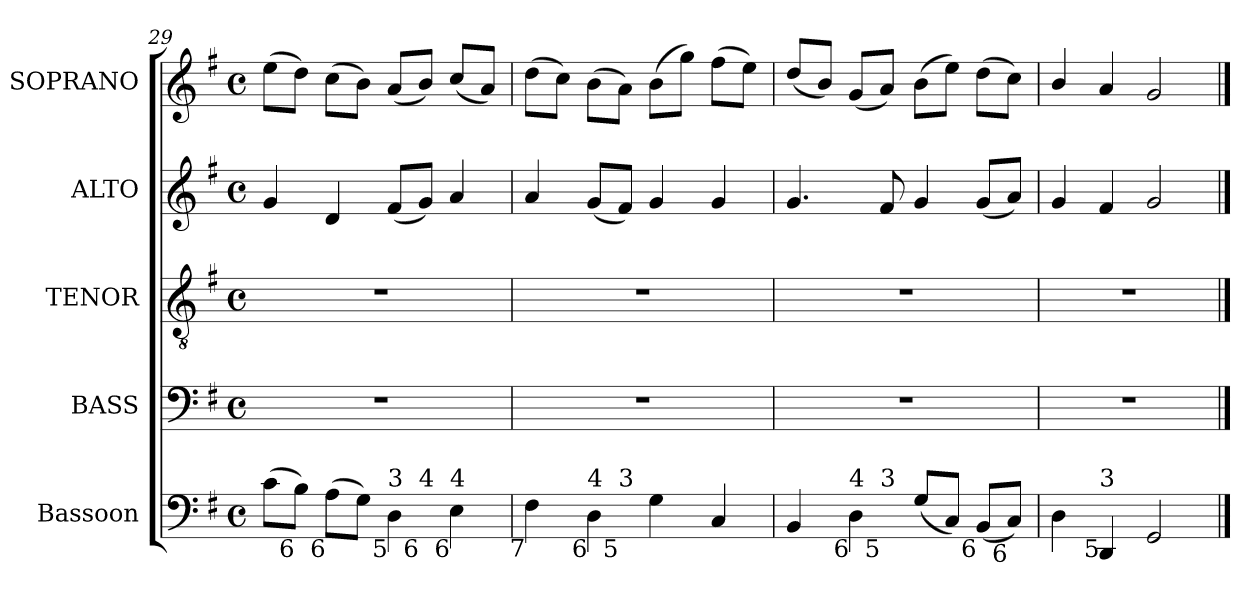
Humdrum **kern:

**kern	**kern	**kern	**kern	**kern
*part5	*part4	*part3	*part2	*part1
*staff5	*staff4	*staff3	*staff2	*staff1
*I"Bassoon	*I"BASS	*I"TENOR	*I"ALTO	*I"SOPRANO
*I'Bsn.	*I'B.	*I'T.	*I'A.	*I'S.
!!LO:LB:g=z
*clefF4	*clefF4	*clefGv2	*clefG2	*clefG2
*	*	*ITrd7c12	*	*
*k[f#]	*k[f#]	*k[f#]	*k[f#]	*k[f#]
*G:	*G:	*G:	*G:	*G:
*M4/4	*M4/4	*M4/4	*M4/4	*M4/4
*met(c)	*met(c)	*met(c)	*met(c)	*met(c)
=29	=29	=29	=29	=29
!LO:TX:b:t=Original order of staves is 2d. - 1st. - [Instrumental Bass] in symphonies and Tenor - [Counter] - Treble - [Bass] -	!	!	!	!
!LO:TX:t=[Instrumental Bass] in sung sections. The symphonies are printed in the source with the 2nd. part given on the	!	!	!	!
!LO:TX:t=Tenor stave&colon; this has been given on the Counter stave in the present edition, and is given at the same octave here	!	!	!	!
!LO:TX:t=as in the source (it has not been transposed by an octave in transcription). The third and fourth verses of the text are	!	!	!	!
!LO:TX:t=printed after the music in the source and have here been underlaid editorially.	!	!	!	!
*^	*	*	*	*
(8ci\L	2ryy	1r	1r	4gi/	(8eei\L
!LO:TX:b:rj:t=6	!	!	!	!	!
8Bi\J)	.	.	.	.	8ddi\J)
!LO:TX:b:rj:t=6	!	!	!	!	!
(8Ai\L	.	.	.	4di/	(8cci\L
8Gi\J)	.	.	.	.	8bi\J)
!LO:TX:b:rj:t=5	!	!	!	!	!
!LO:TX:t=3	!	!	!	!	!
4Di\	8ryy	.	.	(8f#i/L	(8ai/L
!	!LO:TX:b:rj:t=6	!	!	!	!
!	!LO:TX:t=4	!	!	!	!
.	4.ryy	.	.	8gi/J)	8bi/J)
!LO:TX:b:rj:t=6	!	!	!	!	!
!LO:TX:t=4	!	!	!	!	!
4Ei\	.	.	.	4ai/	(8cci/L
.	.	.	.	.	8ai/J)
=30	=30	=30	=30	=30	=30
!LO:TX:b:rj:t=7	!	!	!	!	!
4F#i\	4.ryy	1r	1r	4ai/	(8ddi\L
.	.	.	.	.	8cci\J)
!LO:TX:b:rj:t=6	!	!	!	!	!
!LO:TX:t=4	!	!	!	!	!
4Di\	.	.	.	(8gi/L	(8bi\L
!	!LO:TX:b:rj:t=5	!	!	!	!
!	!LO:TX:t=3	!	!	!	!
.	2ryy	.	.	8f#i/J)	8ai\J)
4Gi\	.	.	.	4gi/	(8bi\L
.	.	.	.	.	8ggi\J)
4Ci/	.	.	.	4gi/	(8ff#i\L
.	8ryy	.	.	.	8eei\J)
=31	=31	=31	=31	=31	=31
4BBi/	4.ryy	1r	1r	4.gi/	(8ddi/L
.	.	.	.	.	8bi/J)
!LO:TX:b:rj:t=6	!	!	!	!	!
!LO:TX:t=4	!	!	!	!	!
4Di\	.	.	.	.	(8gi/L
!	!LO:TX:b:rj:t=5	!	!	!	!
!	!LO:TX:t=3	!	!	!	!
.	2ryy	.	.	8f#i/	8ai/J)
(8Gi/L	.	.	.	4gi/	(8bi\L
8Ci/J)	.	.	.	.	8eei\J)
!LO:TX:b:rj:t=6	!	!	!	!	!
(8BBi/L	.	.	.	(8gi/L	(8ddi\L
!LO:TX:b:rj:t=6	!	!	!	!	!
8Ci/J)	8ryy	.	.	8ai/J)	8cci\J)
=32	=32	=32	=32	=32	=32
!LO:TX:b:rj:t=6	!	!	!	!	!
!LO:TX:t=4	!	!	!	!	!
*v	*v	*	*	*	*
4Di\	1r	1r	4gi/	4bi/
!LO:TX:b:rj:t=5	!	!	!	!
!LO:TX:t=3	!	!	!	!
4DDi/	.	.	4f#i/	4ai/
2GGi/	.	.	2gi/	2gi/
==	==	==	==	==
*-	*-	*-	*-	*-
